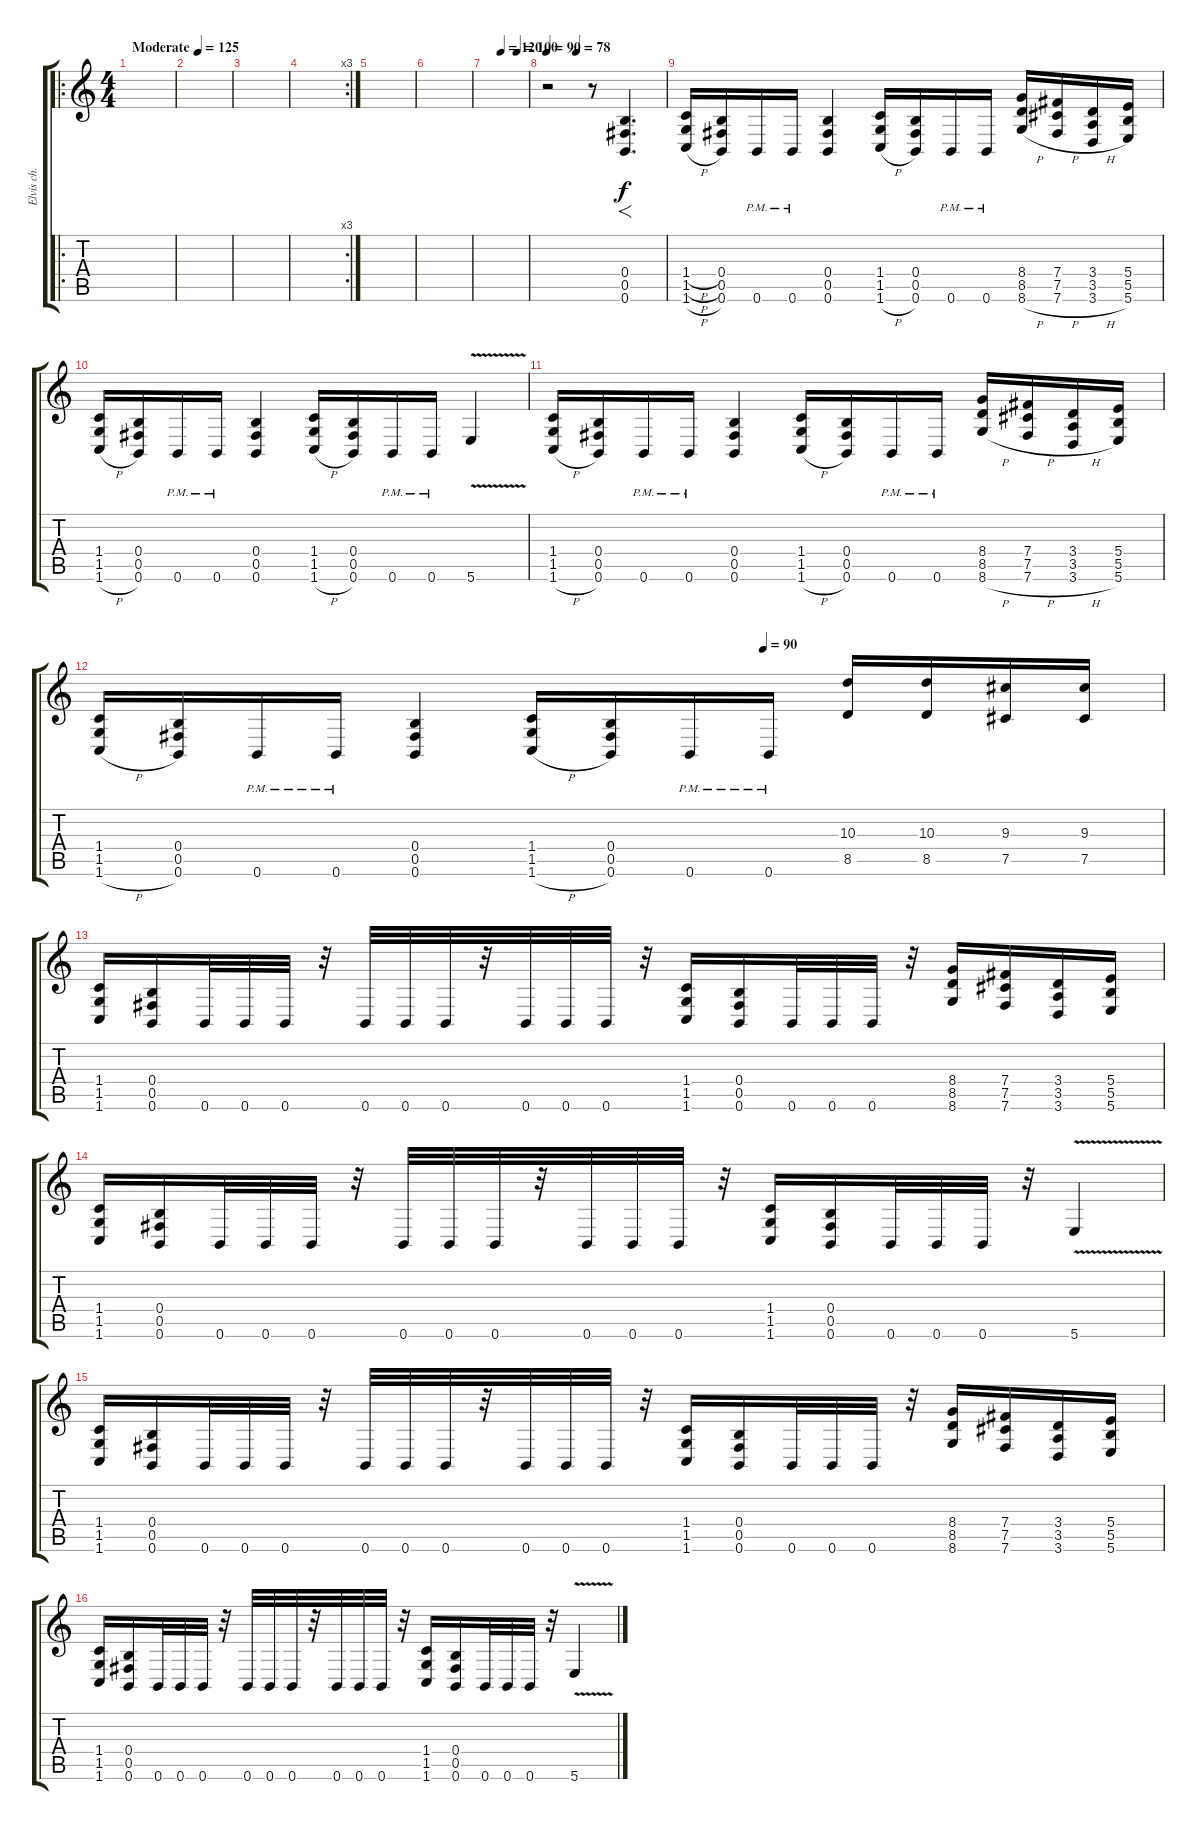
\track ("Elvis ch. 1" "Elvis ch. ") {instrument overdrivenguitar}
\staff {score tabs}
\tuning (Db4 Ab3 E3 B2 Gb2 B1) {hide}
\ro
\ts (4 4)
\tempo (125 "Moderate")
\clef g2
\ks c
|
|
|
\rc 3
|
|
|
\tempo (120 0.375)
\tempo (100 0.75)
|
\tempo 90
\tempo (78 0.25)
r.2 r.8 (0.4 0.5 0.6).4{f d} |
(1.4{h} 1.5{h} 1.6{h}).16 (0.4 0.5 0.6).16 0.6{pm}.16 0.6{pm}.16 (0.4 0.5 0.6).4 (1.4 1.5 1.6{h}).16 (0.4 0.5 0.6).16 0.6{pm}.16 0.6{pm}.16 (8.4 8.5 8.6{h}).16 (7.4 7.5 7.6{h}).16 (3.4 3.5 3.6{h}).16 (5.4 5.5 5.6).16 |
(1.4 1.5 1.6{h}).16 (0.4 0.5 0.6).16 0.6{pm}.16 0.6{pm}.16 (0.4 0.5 0.6).4 (1.4 1.5 1.6{h}).16 (0.4 0.5 0.6).16 0.6{pm}.16 0.6{pm}.16 5.6{v}.4 |
(1.4 1.5 1.6{h}).16 (0.4 0.5 0.6).16 0.6{pm}.16 0.6{pm}.16 (0.4 0.5 0.6).4 (1.4 1.5 1.6{h}).16 (0.4 0.5 0.6).16 0.6{pm}.16 0.6{pm}.16 (8.4 8.5 8.6{h}).16 (7.4 7.5 7.6{h}).16 (3.4 3.5 3.6{h}).16 (5.4 5.5 5.6).16 |
\tempo (90 0.625)
(1.4 1.5 1.6{h}).16 (0.4 0.5 0.6).16 0.6{pm}.16 0.6{pm}.16 (0.4 0.5 0.6).4 (1.4 1.5 1.6{h}).16 (0.4 0.5 0.6).16 0.6{pm}.16 0.6{pm}.16 (10.3 8.5).16 (10.3 8.5).16 (9.3 7.5).16 (9.3 7.5).16 |
(1.4 1.5 1.6).16 (0.4 0.5 0.6).16 0.6.32 0.6.32 0.6.32 r.32 0.6.32 0.6.32 0.6.32 r.32 0.6.32 0.6.32 0.6.32 r.32 (1.4 1.5 1.6).16 (0.4 0.5 0.6).16 0.6.32 0.6.32 0.6.32 r.32 (8.4 8.5 8.6).16 (7.4 7.5 7.6).16 (3.4 3.5 3.6).16 (5.4 5.5 5.6).16 |
(1.4 1.5 1.6).16 (0.4 0.5 0.6).16 0.6.32 0.6.32 0.6.32 r.32 0.6.32 0.6.32 0.6.32 r.32 0.6.32 0.6.32 0.6.32 r.32 (1.4 1.5 1.6).16 (0.4 0.5 0.6).16 0.6.32 0.6.32 0.6.32 r.32 5.6{v}.4 |
(1.4 1.5 1.6).16 (0.4 0.5 0.6).16 0.6.32 0.6.32 0.6.32 r.32 0.6.32 0.6.32 0.6.32 r.32 0.6.32 0.6.32 0.6.32 r.32 (1.4 1.5 1.6).16 (0.4 0.5 0.6).16 0.6.32 0.6.32 0.6.32 r.32 (8.4 8.5 8.6).16 (7.4 7.5 7.6).16 (3.4 3.5 3.6).16 (5.4 5.5 5.6).16 |
(1.4 1.5 1.6).16 (0.4 0.5 0.6).16 0.6.32 0.6.32 0.6.32 r.32 0.6.32 0.6.32 0.6.32 r.32 0.6.32 0.6.32 0.6.32 r.32 (1.4 1.5 1.6).16 (0.4 0.5 0.6).16 0.6.32 0.6.32 0.6.32 r.32 5.6{v}.4
